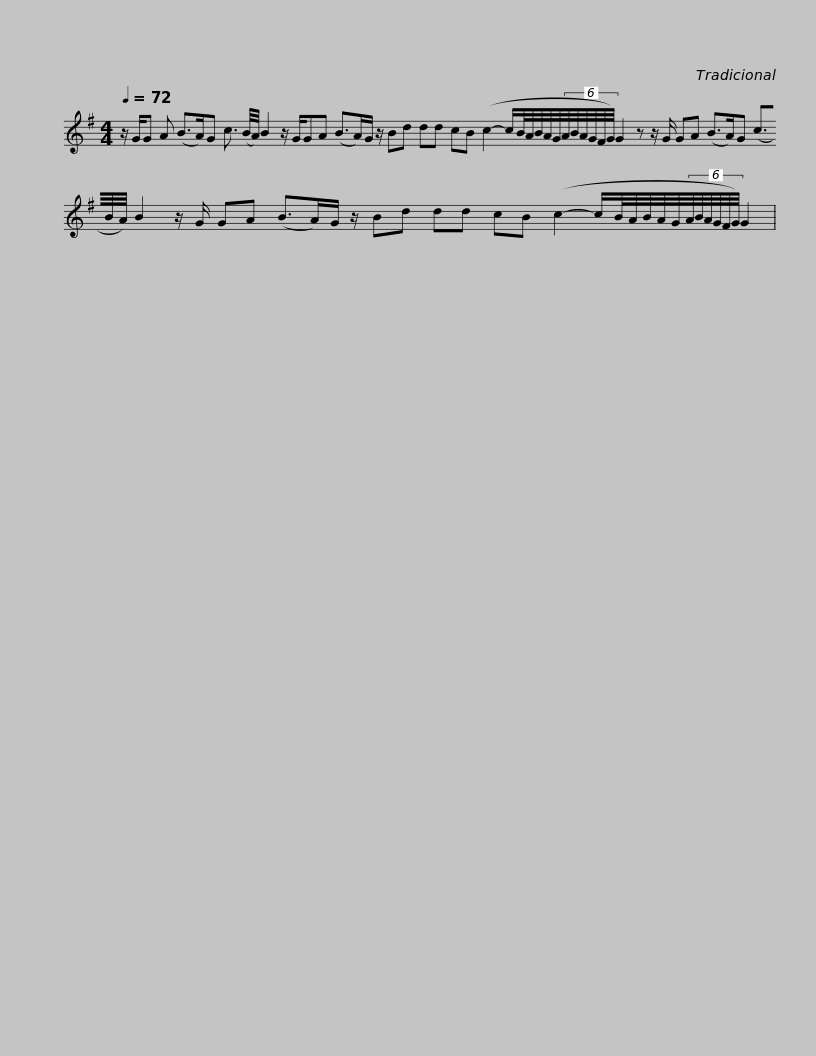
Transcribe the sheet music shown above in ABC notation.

X:1
L:1/8
Q:1/4=72
M:4/4
I:linebreak $
K:G
V:1 treble
V:1
 z/ G/G A (B>A)G c3/2 (B/4A/4) B2 z/ G/GA (B>A)G/ z/ Bd dd cB (c2- c/B/4A/4B/4A/4G/4(6:2:6A/4B/4A/4G/4F/4G/4) G2 z z/ G/ GA (B>A)G (c3/2B/4A/4) B2 z/ G/ GA (B>A)G/ z/ Bd dd cB (c2- c/B/4A/4B/4A/4G/4(6:2:6A/4B/4A/4G/4F/4G/4) G2 | %1
